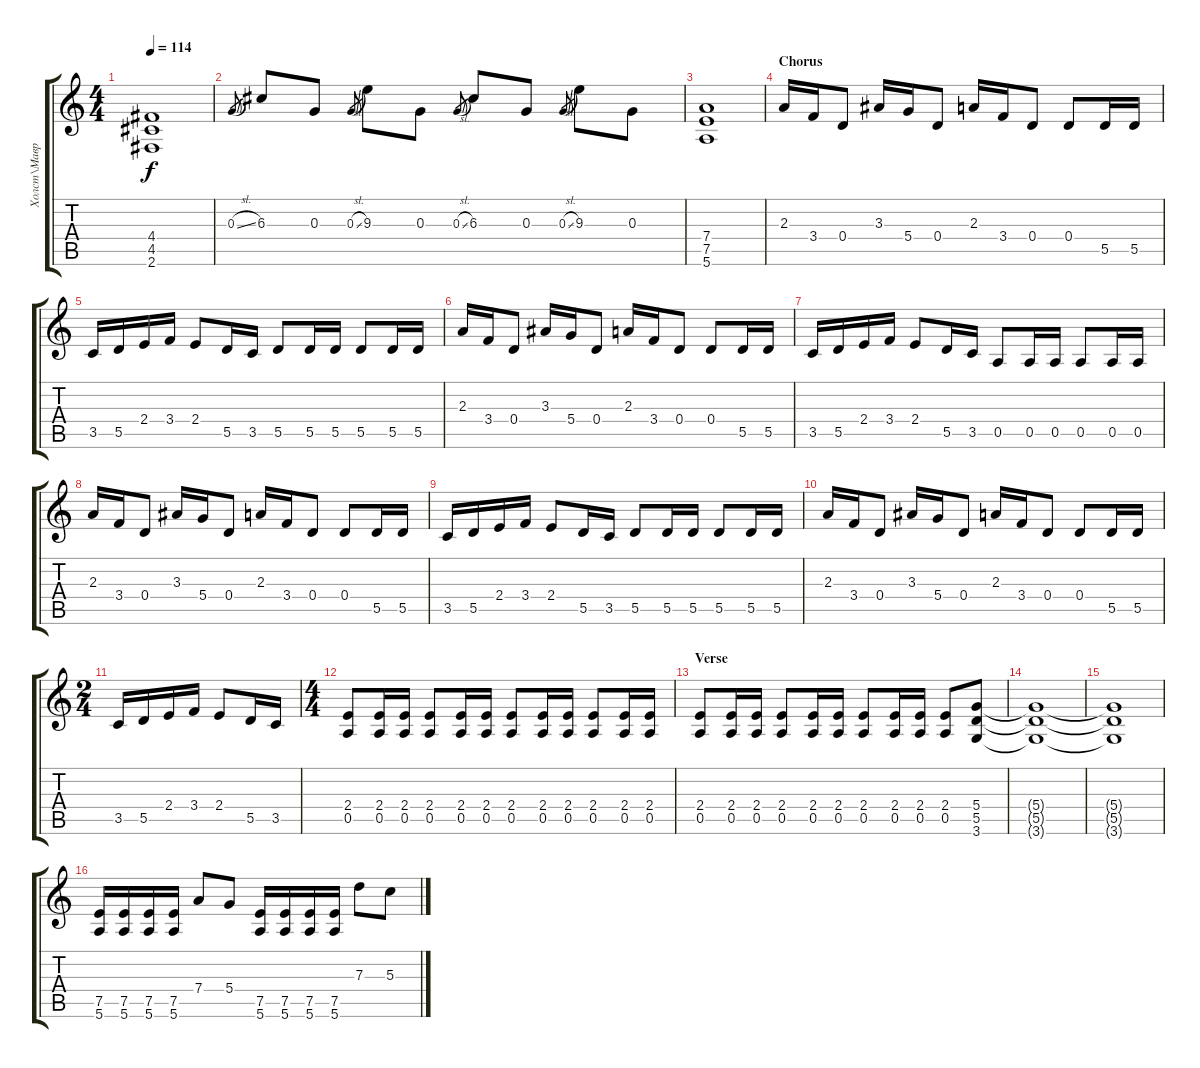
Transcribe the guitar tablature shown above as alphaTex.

\track ("Холст\\Маврик" "Холст\\Мавр") {instrument overdrivenguitar}
\staff {score tabs}
\tuning (E4 B3 G3 D3 A2 E2) {hide}
\ts (4 4)
\tempo 114
\clef g2
\ks c
(4.4{t} 4.5{t} 2.6{t}).1{dy f} |
0.3{sl}.8{gr} 6.3.8 0.3.8 0.3{sl}.8{gr} 9.3.8 0.3.8 0.3{sl}.8{gr} 6.3.8 0.3.8 0.3{sl}.8{gr} 9.3.8 0.3.8 |
(7.4 7.5 5.6).1 |
\section ("" "Chorus")
2.3.16 3.4.16 0.4.8 3.3.16 5.4.16 0.4.8 2.3.16 3.4.16 0.4.8 0.4.8 5.5.16 5.5.16 |
3.5.16 5.5.16 2.4.16 3.4.16 2.4.8 5.5.16 3.5.16 5.5.8 5.5.16 5.5.16 5.5.8 5.5.16 5.5.16 |
2.3.16 3.4.16 0.4.8 3.3.16 5.4.16 0.4.8 2.3.16 3.4.16 0.4.8 0.4.8 5.5.16 5.5.16 |
3.5.16 5.5.16 2.4.16 3.4.16 2.4.8 5.5.16 3.5.16 0.5.8 0.5.16 0.5.16 0.5.8 0.5.16 0.5.16 |
2.3.16 3.4.16 0.4.8 3.3.16 5.4.16 0.4.8 2.3.16 3.4.16 0.4.8 0.4.8 5.5.16 5.5.16 |
3.5.16 5.5.16 2.4.16 3.4.16 2.4.8 5.5.16 3.5.16 5.5.8 5.5.16 5.5.16 5.5.8 5.5.16 5.5.16 |
2.3.16 3.4.16 0.4.8 3.3.16 5.4.16 0.4.8 2.3.16 3.4.16 0.4.8 0.4.8 5.5.16 5.5.16 |
\ts (2 4)
3.5.16 5.5.16 2.4.16 3.4.16 2.4.8 5.5.16 3.5.16 |
\ts (4 4)
(2.4 0.5).8 (2.4 0.5).16 (2.4 0.5).16 (2.4 0.5).8 (2.4 0.5).16 (2.4 0.5).16 (2.4 0.5).8 (2.4 0.5).16 (2.4 0.5).16 (2.4 0.5).8 (2.4 0.5).16 (2.4 0.5).16 |
\section ("" "Verse")
(2.4 0.5).8 (2.4 0.5).16 (2.4 0.5).16 (2.4 0.5).8 (2.4 0.5).16 (2.4 0.5).16 (2.4 0.5).8 (2.4 0.5).16 (2.4 0.5).16 (2.4 0.5).8 (5.4 5.5 3.6).8 |
(5.4{t} 5.5{t} 3.6{t}).1 |
(5.4{t} 5.5{t} 3.6{t}).1 |
(7.5 5.6).16 (7.5 5.6).16 (7.5 5.6).16 (7.5 5.6).16 7.4.8 5.4.8 (7.5 5.6).16 (7.5 5.6).16 (7.5 5.6).16 (7.5 5.6).16 7.3.8 5.3.8
